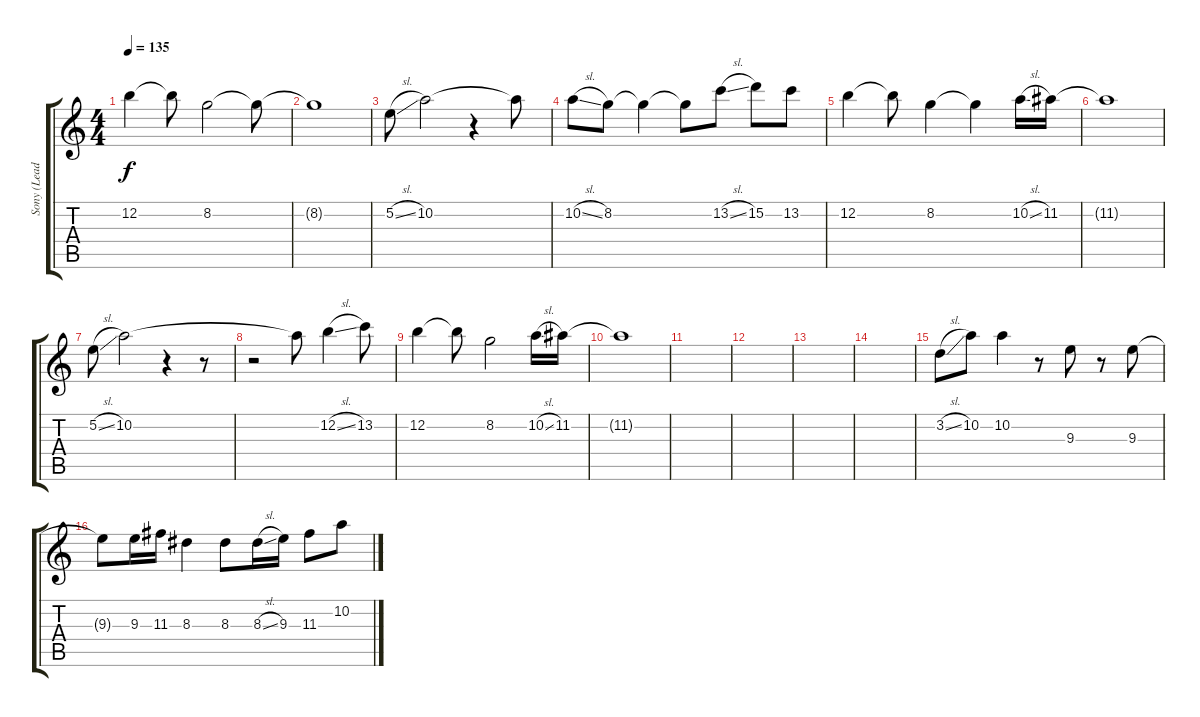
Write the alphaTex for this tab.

\track ("Sony (Lead Guitar 1)" "Sony (Lead") {instrument distortionguitar}
\staff {score tabs}
\tuning (E4 B3 G3 D3 A2 E2) {hide}
\ts (4 4)
\tempo 135
\clef g2
\ks c
12.2.4{dy f} 12.2{t}.8 8.2.2 8.2{t}.8 |
8.2{t}.1 |
5.2{sl}.8 10.2.2 r.4 10.2{t}.8 |
10.2{sl}.8 8.2.8 8.2{t}.4 8.2{t}.8 13.2{sl}.8 15.2.8 13.2.8 |
12.2.4 12.2{t}.8 8.2.4 8.2{t}.4 10.2{sl}.16 11.2.16 |
11.2{t}.1 |
5.2{sl}.8 10.2.2 r.4 r.8 |
r.2 10.2{t}.8 12.2{sl}.4 13.2.8 |
12.2.4 12.2{t}.8 8.2.2 10.2{sl}.16 11.2.16 |
11.2{t}.1 |
|
|
|
|
3.2{sl}.8 10.2.8 10.2.4 r.8 9.3.8 r.8 9.3.8 |
9.3{t}.8 9.3.16 11.3.16 8.3.4 8.3.8 8.3{sl}.16 9.3.16 11.3.8 10.2.8
